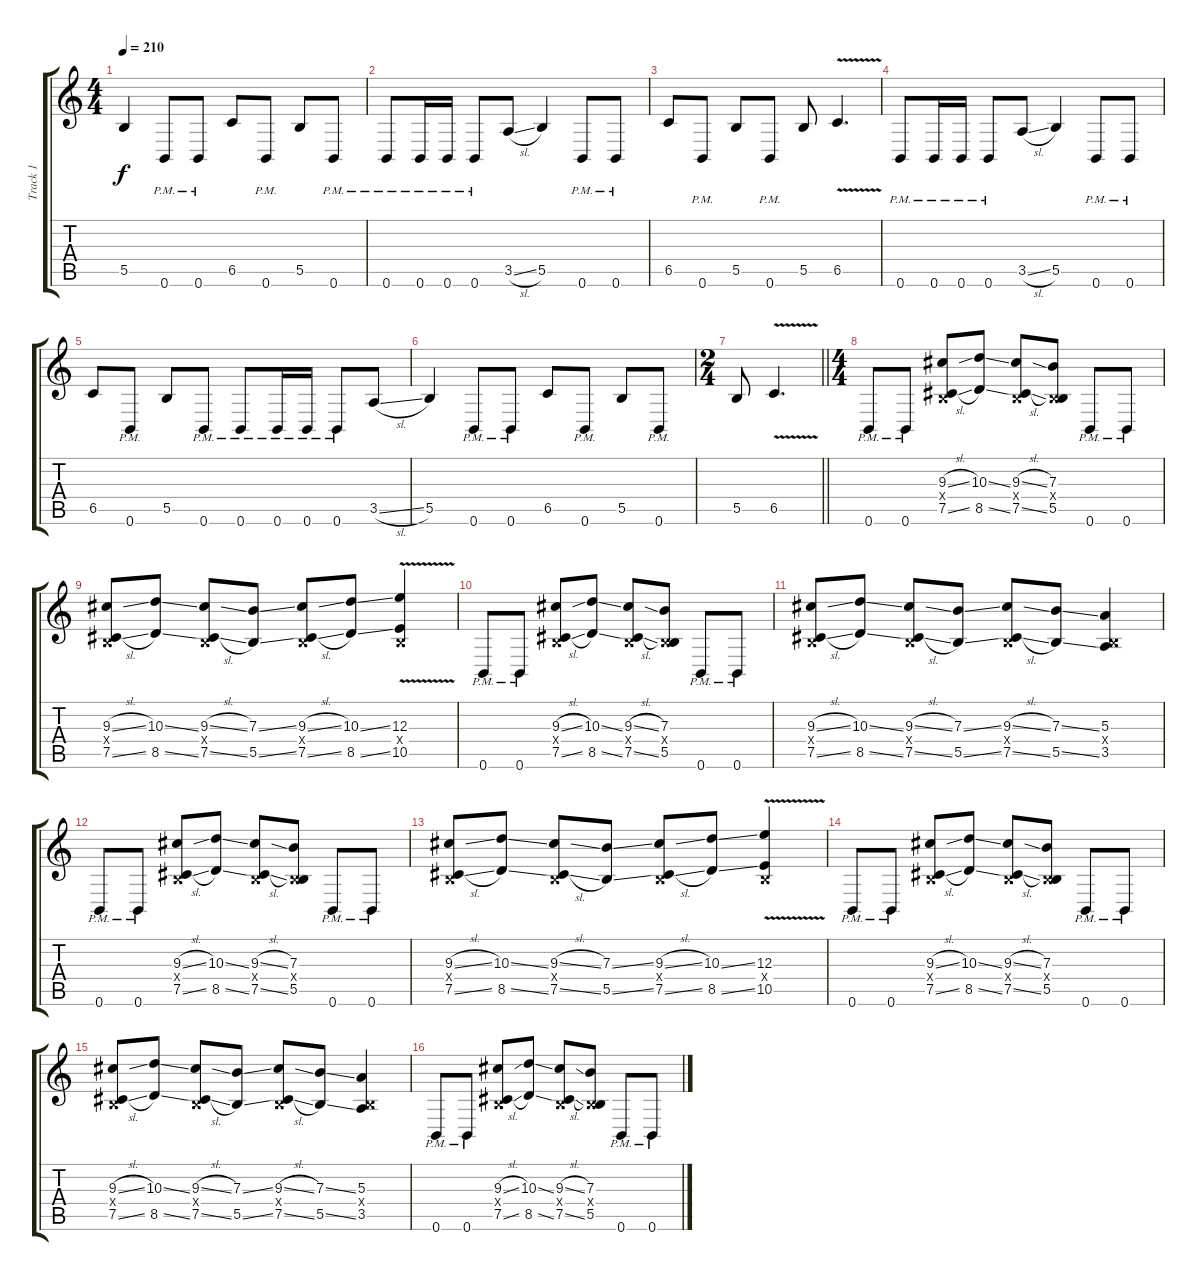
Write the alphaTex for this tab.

\track ("Track 1" "Track 1") {instrument distortionguitar}
\staff {score tabs}
\tuning (Db4 Ab3 E3 B2 Gb2 B1) {hide}
\ts (4 4)
\tempo 210
\clef g2
\ks c
5.5.4{dy f} 0.6{pm}.8 0.6{pm}.8 6.5.8 0.6{pm}.8 5.5.8 0.6{pm}.8 |
0.6{pm}.8 0.6{pm}.16 0.6{pm}.16 0.6{pm}.8 3.5{sl}.8 5.5.4 0.6{pm}.8 0.6{pm}.8 |
6.5.8 0.6{pm}.8 5.5.8 0.6{pm}.8 5.5.8 6.5{v}.4{d} |
0.6{pm}.8 0.6{pm}.16 0.6{pm}.16 0.6{pm}.8 3.5{sl}.8 5.5.4 0.6{pm}.8 0.6{pm}.8 |
6.5.8 0.6{pm}.8 5.5.8 0.6{pm}.8 0.6{pm}.8 0.6{pm}.16 0.6{pm}.16 0.6{pm}.8 3.5{sl}.8 |
5.5.4 0.6{pm}.8 0.6{pm}.8 6.5.8 0.6{pm}.8 5.5.8 0.6{pm}.8 |
\ts (2 4)
\barLineRight lightlight
5.5.8 6.5{v}.4{d} |
\ts (4 4)
0.6{pm}.8 0.6{pm}.8 (9.3{sl} 0.4{x} 7.5{sl}).8 (10.3{ss} 8.5{ss}).8 (9.3{sl} 0.4{x} 7.5{sl}).8 (7.3 0.4{x} 5.5).8 0.6{pm}.8 0.6{pm}.8 |
(9.3{sl} 0.4{x} 7.5{sl}).8 (10.3{ss} 8.5{ss}).8 (9.3{sl} 0.4{x} 7.5{sl}).8 (7.3{ss} 5.5{ss}).8 (9.3{sl} 0.4{x} 7.5{sl}).8 (10.3{ss} 8.5{ss}).8 (12.3{v} 0.4{x} 10.5{v}).4 |
0.6{pm}.8 0.6{pm}.8 (9.3{sl} 0.4{x} 7.5{sl}).8 (10.3{ss} 8.5{ss}).8 (9.3{sl} 0.4{x} 7.5{sl}).8 (7.3 0.4{x} 5.5).8 0.6{pm}.8 0.6{pm}.8 |
(9.3{sl} 0.4{x} 7.5{sl}).8 (10.3{ss} 8.5{ss}).8 (9.3{sl} 0.4{x} 7.5{sl}).8 (7.3{ss} 5.5{ss}).8 (9.3{sl} 0.4{x} 7.5{sl}).8 (7.3{ss} 5.5{ss}).8 (5.3 0.4{x} 3.5).4 |
0.6{pm}.8 0.6{pm}.8 (9.3{sl} 0.4{x} 7.5{sl}).8 (10.3{ss} 8.5{ss}).8 (9.3{sl} 0.4{x} 7.5{sl}).8 (7.3 0.4{x} 5.5).8 0.6{pm}.8 0.6{pm}.8 |
(9.3{sl} 0.4{x} 7.5{sl}).8 (10.3{ss} 8.5{ss}).8 (9.3{sl} 0.4{x} 7.5{sl}).8 (7.3{ss} 5.5{ss}).8 (9.3{sl} 0.4{x} 7.5{sl}).8 (10.3{ss} 8.5{ss}).8 (12.3{v} 0.4{x} 10.5{v}).4 |
0.6{pm}.8 0.6{pm}.8 (9.3{sl} 0.4{x} 7.5{sl}).8 (10.3{ss} 8.5{ss}).8 (9.3{sl} 0.4{x} 7.5{sl}).8 (7.3 0.4{x} 5.5).8 0.6{pm}.8 0.6{pm}.8 |
(9.3{sl} 0.4{x} 7.5{sl}).8 (10.3{ss} 8.5{ss}).8 (9.3{sl} 0.4{x} 7.5{sl}).8 (7.3{ss} 5.5{ss}).8 (9.3{sl} 0.4{x} 7.5{sl}).8 (7.3{ss} 5.5{ss}).8 (5.3 0.4{x} 3.5).4 |
0.6{pm}.8 0.6{pm}.8 (9.3{sl} 0.4{x} 7.5{sl}).8 (10.3{ss} 8.5{ss}).8 (9.3{sl} 0.4{x} 7.5{sl}).8 (7.3 0.4{x} 5.5).8 0.6{pm}.8 0.6{pm}.8
